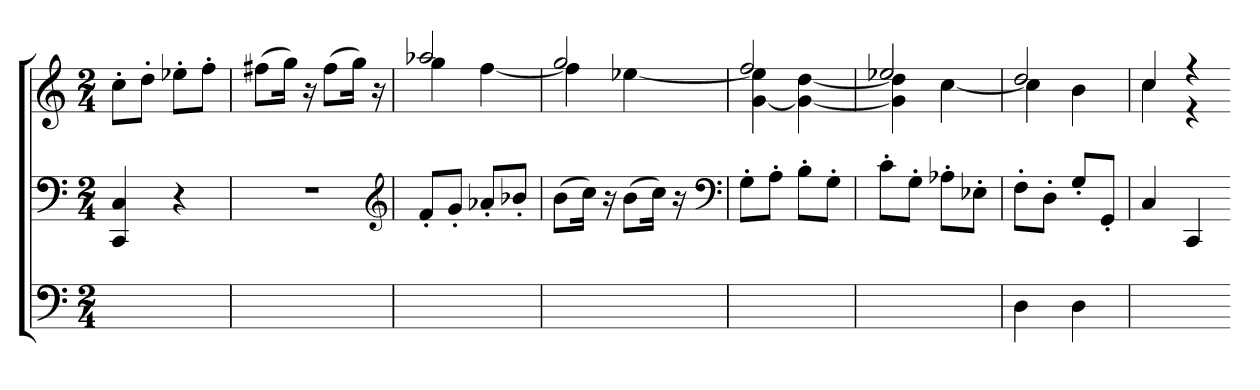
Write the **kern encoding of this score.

**kern	**kern	**kern
*part3	*part2	*part1
*staff3	*staff2	*staff1
*M2/4	*M2/4	*M2/4
=	=	=
2ryy	4CC 4C	8cc'L
.	.	8dd'J
.	4r	8ee-X'L
.	.	8ff'J
=	=	=
2ryy	2r	(8ff#XL
.	.	16ggJk)
.	.	16r
.	.	(8ff#L
.	.	16ggJk)
.	.	16r
*	*clefG2	*
=	=	=
*	*	*^
2ryy	8f'L	2aa-X	4gg
.	8g'J	.	.
.	8a-X'L	.	[4ff
.	8b-X'J	.	.
=	=	=	=
2ryy	(8bL	2gg	4ff]
.	16ccJk)	.	.
.	16r	.	.
.	(8bL	.	[4ee-X
.	16ccJk)	.	.
.	16r	.	.
*	*clefF4	*	*
=	=	=	=
2ryy	8G'L	2ff	[4g 4ee-]
.	8A'J	.	.
.	8B'L	.	4g_ [4dd
.	8G'J	.	.
=	=	=	=
2ryy	8c'L	2ee-X	4g] 4dd]
.	8G'J	.	.
.	8A-X'L	.	[4cc
.	8E-X'J	.	.
=	=	=	=
4D	8F'L	2dd	4cc]
.	8D'J	.	.
4D	8G'L	.	4b
.	8GG'J	.	.
=	=	=	=
2ryy	4C	4cc	4cc
.	4CC	4r	4r
*	*	*v	*v
=-	=-	=-
*-	*-	*-
